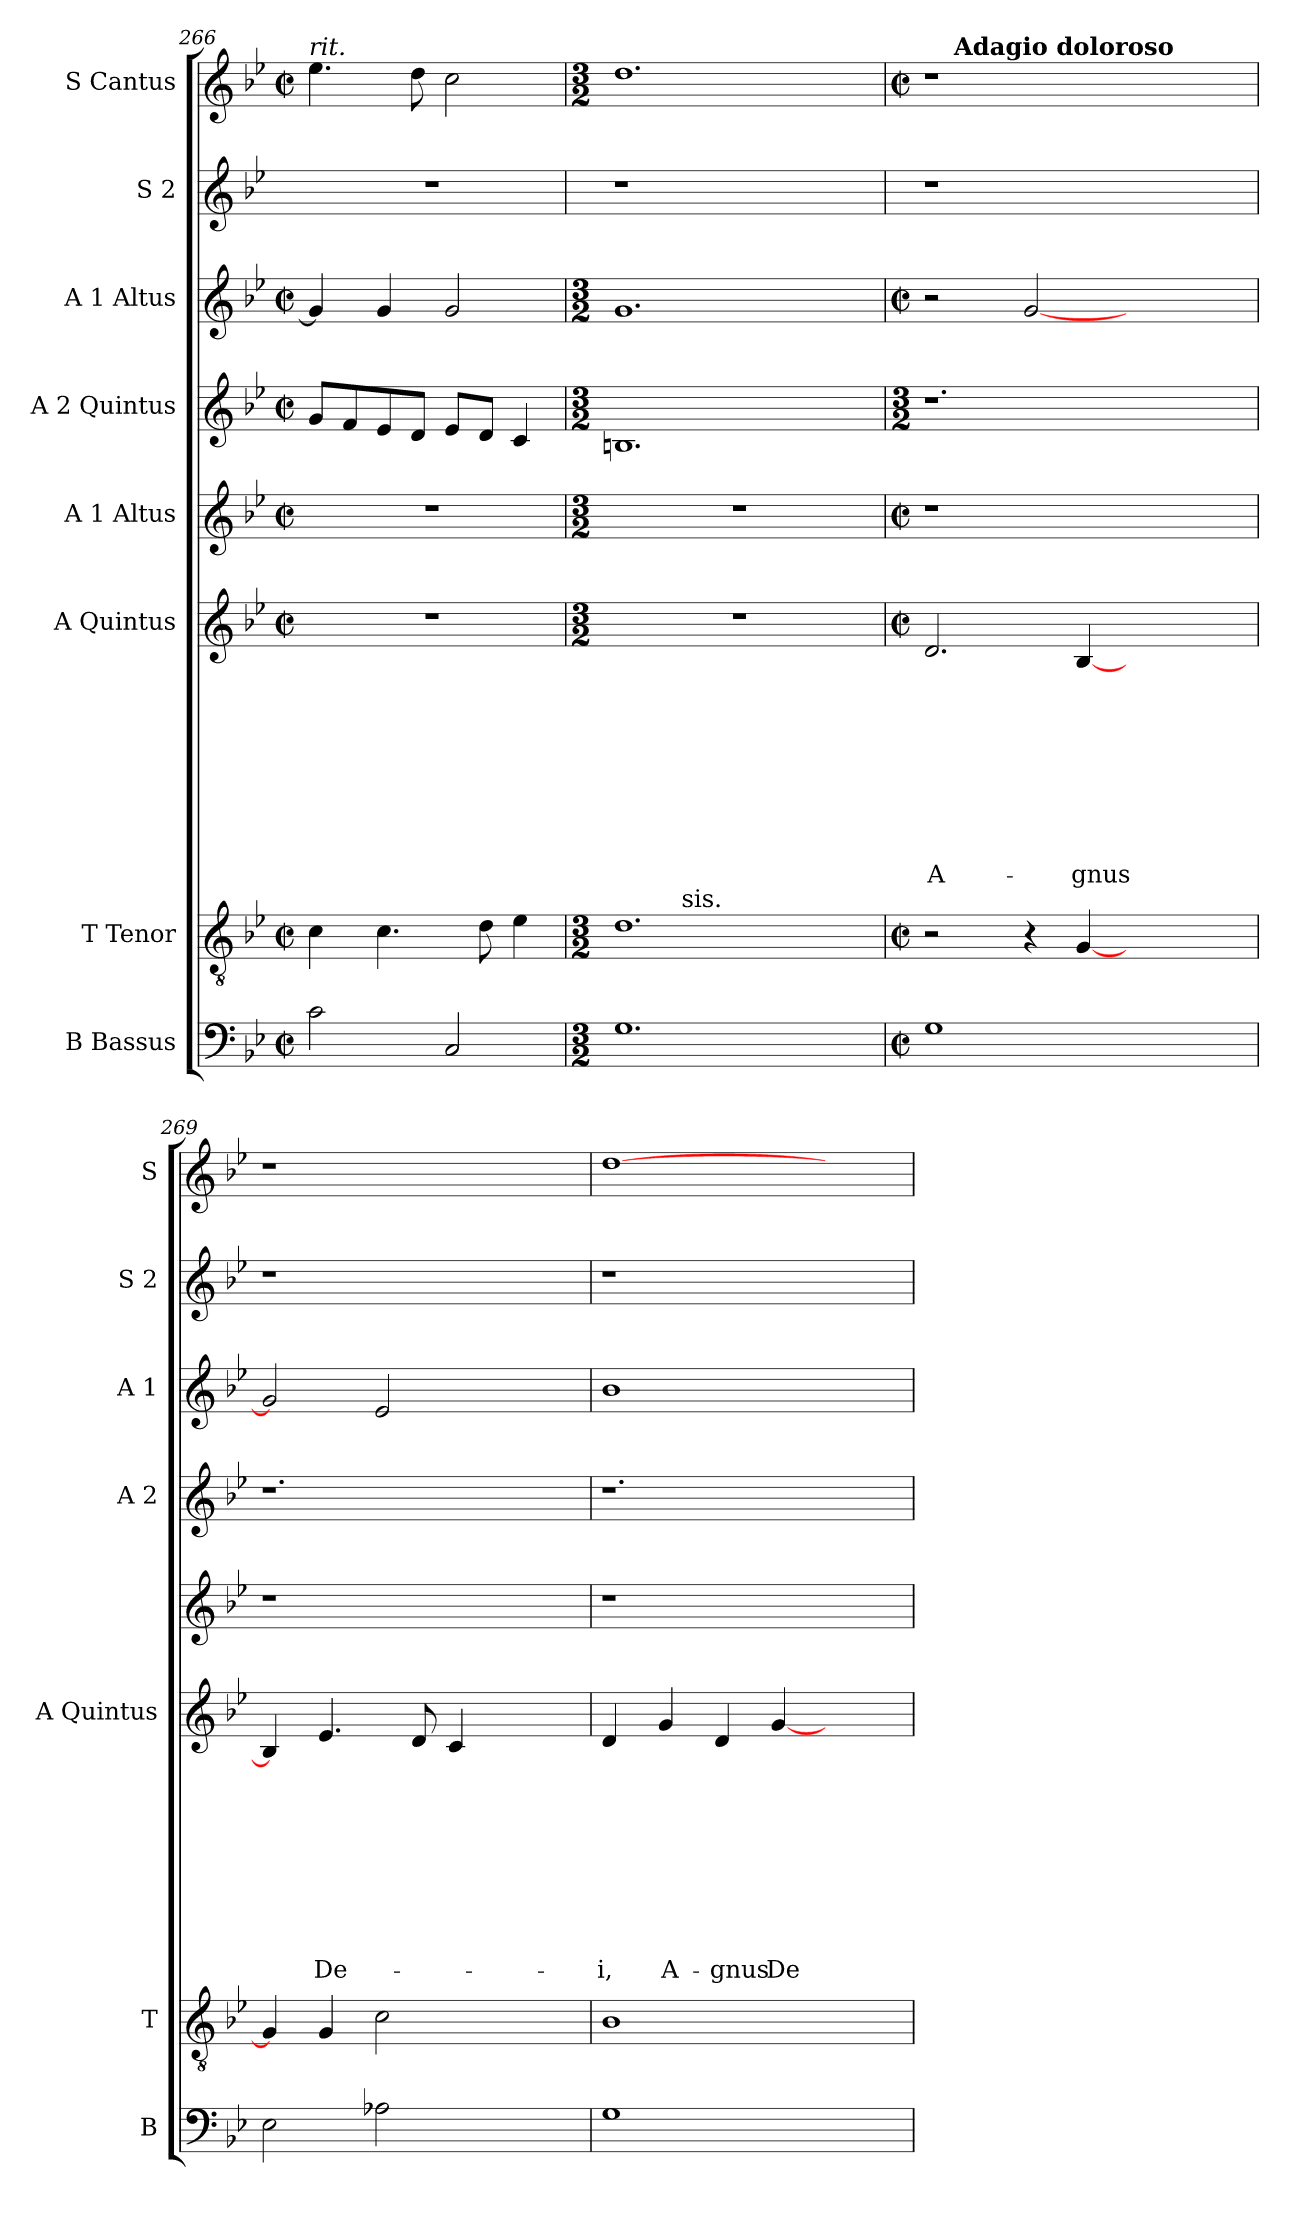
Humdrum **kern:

**kern	**kern	**kern	**text	**text	**text	**text	**text	**text	**text	**text	**text	**kern	**kern	**kern	**kern	**kern
*part8	*part7	*part6	*part6	*part6	*part6	*part6	*part6	*part6	*part6	*part6	*part6	*part5	*part4	*part3	*part2	*part1
*staff8	*staff7	*staff6	*staff6	*staff6	*staff6	*staff6	*staff6	*staff6	*staff6	*staff6	*staff6	*staff5	*staff4	*staff3	*staff2	*staff1
*I"B Bassus	*I"T Tenor	*I"A Quintus	*	*	*	*	*	*	*	*	*	*I"A 1 Altus	*I"A 2 Quintus	*I"A 1 Altus	*I"S 2	*I"S Cantus
*I'B	*I'T	*I'A Quintus	*	*	*	*	*	*	*	*	*	*	*I'A 2	*I'A 1	*I'S 2	*I'S
*clefF4	*clefGv2	*clefG2	*	*	*	*	*	*	*	*	*	*clefG2	*clefG2	*clefG2	*clefG2	*clefG2
*k[b-e-]	*k[b-e-]	*k[b-e-]	*	*	*	*	*	*	*	*	*	*k[b-e-]	*k[b-e-]	*k[b-e-]	*k[b-e-]	*k[b-e-]
*B-:	*B-:	*B-:	*	*	*	*	*	*	*	*	*	*B-:	*B-:	*B-:	*B-:	*B-:
*M2/2	*M2/2	*M2/2	*	*	*	*	*	*	*	*	*	*M2/2	*M2/2	*M2/2	*	*M2/2
*met(c|)	*met(c|)	*met(c|)	*	*	*	*	*	*	*	*	*	*met(c|)	*met(c|)	*met(c|)	*	*met(c|)
=266	=266	=266	=266	=266	=266	=266	=266	=266	=266	=266	=266	=266	=266	=266	=266	=266
!	!	!	!	!	!	!	!	!	!	!	!	!	!	!	!	!LO:TX:a:i:t=rit.
2c\	4c\	1r	.	.	.	.	.	.	.	.	.	1r	8g/L	4g/]	1r	4.ee-\
.	.	.	.	.	.	.	.	.	.	.	.	.	8f/	.	.	.
.	4.c\	.	.	.	.	.	.	.	.	.	.	.	8e-/	4g/	.	.
.	.	.	.	.	.	.	.	.	.	.	.	.	8d/J	.	.	8dd\
2C/	.	.	.	.	.	.	.	.	.	.	.	.	8e-/L	2g/	.	2cc\
.	8d\	.	.	.	.	.	.	.	.	.	.	.	8d/J	.	.	.
.	4e-\	.	.	.	.	.	.	.	.	.	.	.	4c/	.	.	.
=267	=267	=267	=267	=267	=267	=267	=267	=267	=267	=267	=267	=267	=267	=267	=267	=267
*M3/2	*M3/2	*M3/2	*	*	*	*	*	*	*	*	*	*M3/2	*M3/2	*M3/2	*	*M3/2
*	*^	*	*	*	*	*	*	*	*	*	*	*	*	*	*	*
1.G	1.d	4ryy	1.r	.	.	.	.	.	.	.	.	.	1.r	1.Bn	1.g	1r	1.dd
.	.	32ryy	.	.	.	.	.	.	.	.	.	.	.	.	.	.	.
!	!	!LO:TX:a:t=sis.	!	!	!	!	!	!	!	!	!	!	!	!	!	!	!
.	.	1ryy	.	.	.	.	.	.	.	.	.	.	.	.	.	.	.
.	.	.	.	.	.	.	.	.	.	.	.	.	.	.	.	2ryy	.
.	.	8..ryy	.	.	.	.	.	.	.	.	.	.	.	.	.	.	.
*	*v	*v	*	*	*	*	*	*	*	*	*	*	*	*	*	*	*
!!LO:PB:g=z
=268!	=268!	=268!	=268!	=268!	=268!	=268!	=268!	=268!	=268!	=268!	=268!	=268!	=268!	=268!	=268!	=268!
*M2/2	*M2/2	*M2/2	*	*	*	*	*	*	*	*	*	*M2/2	*M3/2	*M2/2	*	*M2/2
*met(c|)	*met(c|)	*met(c|)	*	*	*	*	*	*	*	*	*	*met(c|)	*	*met(c|)	*	*met(c|)
*	*^	*	*	*	*	*	*	*	*	*	*	*	*	*	*	*
!	!	!	!	!	!	!	!	!	!	!	!	!LO:LY:b	!	!	!	!	!
*	*v	*v	*	*	*	*	*	*	*	*	*	*	*	*	*	*	*^
1G	2r	2.d/	.	.	.	.	.	.	.	.	A-	1r	1.r	2r	1r	1r	16.ryy
*	*	*	*	*	*	*	*	*	*	*	*	*	*	*	*	*MM72	*
!	!	!	!	!	!	!	!	!	!	!	!	!	!	!	!	!	!LO:TX:a:B:t=Adagio doloroso
.	.	.	.	.	.	.	.	.	.	.	.	.	.	.	.	.	1ryy
.	4r	.	.	.	.	.	.	.	.	.	.	.	.	[<2g/	.	.	.
!	!	!	!	!	!	!	!	!	!	!	!LO:LY:b	!	!	!	!	!	!
.	[<4G/	[<4B-/	.	.	.	.	.	.	.	.	-gnus	.	.	.	.	.	.
2ryy	2ryy	2ryy	.	.	.	.	.	.	.	.	.	2ryy	.	2ryy	2ryy	2ryy	.
.	.	.	.	.	.	.	.	.	.	.	.	.	.	.	.	.	4ryy
.	.	.	.	.	.	.	.	.	.	.	.	.	.	.	.	.	8ryy
.	.	.	.	.	.	.	.	.	.	.	.	.	.	.	.	.	32ryy
*	*	*	*	*	*	*	*	*	*	*	*	*	*	*	*	*v	*v
=269	=269	=269	=269	=269	=269	=269	=269	=269	=269	=269	=269	=269	=269	=269	=269	=269
2E-\	4G/]	4B-/]	.	.	.	.	.	.	.	.	.	1r	1.r	2g/]	1r	1r
!	!	!	!	!	!	!	!	!	!	!	!LO:LY:b	!	!	!	!	!
.	4G/	4.e-/	.	.	.	.	.	.	.	.	De-	.	.	.	.	.
2A-X\	2c\	.	.	.	.	.	.	.	.	.	.	.	.	2e-/	.	.
.	.	8d/	.	.	.	.	.	.	.	.	.	.	.	.	.	.
.	.	4c/	.	.	.	.	.	.	.	.	.	.	.	.	.	.
2ryy	2ryy	2ryy	.	.	.	.	.	.	.	.	.	2ryy	.	2ryy	2ryy	2ryy
=270	=270	=270	=270	=270	=270	=270	=270	=270	=270	=270	=270	=270	=270	=270	=270	=270
!	!	!	!	!	!	!	!	!	!	!	!LO:LY:b	!	!	!	!	!
1G	1B-	4d/	.	.	.	.	.	.	.	.	-i,	1r	1.r	1b-	1r	[>1dd
!	!	!	!	!	!	!	!	!	!	!	!LO:LY:b	!	!	!	!	!
.	.	4g/	.	.	.	.	.	.	.	.	A-	.	.	.	.	.
!	!	!	!	!	!	!	!	!	!	!	!LO:LY:b	!	!	!	!	!
.	.	4d/	.	.	.	.	.	.	.	.	-gnus	.	.	.	.	.
!	!	!	!	!	!	!	!	!	!	!	!LO:LY:b	!	!	!	!	!
.	.	[<4g/	.	.	.	.	.	.	.	.	De-	.	.	.	.	.
2ryy	2ryy	2ryy	.	.	.	.	.	.	.	.	.	2ryy	.	2ryy	2ryy	2ryy
=	=	=	=	=	=	=	=	=	=	=	=	=	=	=	=	=
*-	*-	*-	*-	*-	*-	*-	*-	*-	*-	*-	*-	*-	*-	*-	*-	*-
